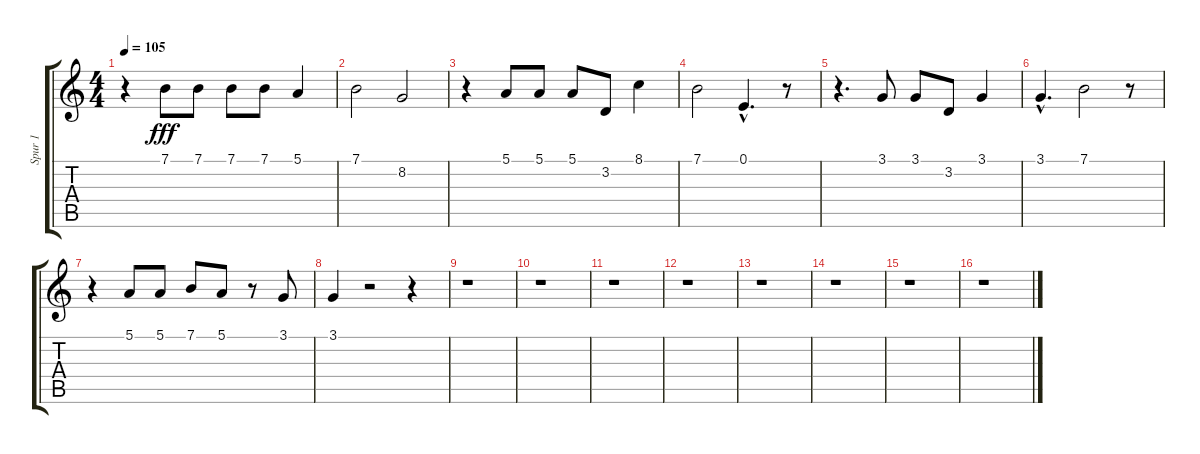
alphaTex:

\track ("Spur 1" "Spur 1") {instrument flute}
\staff {score tabs}
\tuning (E4 B3 G3 D3 A2 E2) {hide}
\ts (4 4)
\tempo 105
\clef g2
\ks c
r.4{dy fff} 7.1.8 7.1.8 7.1.8 7.1.8 5.1.4 |
7.1.2 8.2.2 |
r.4 5.1.8 5.1.8 5.1.8 3.2.8 8.1.4 |
7.1.2 0.1{hac}.4{d} r.8 |
r.4{d} 3.1.8 3.1.8 3.2.8 3.1.4 |
3.1{hac}.4{d} 7.1.2 r.8 |
r.4 5.1.8 5.1.8 7.1.8 5.1.8 r.8 3.1.8 |
3.1.4 r.2 r.4 |
r.1 |
r.1 |
r.1 |
r.1 |
r.1 |
r.1 |
r.1 |
r.1
